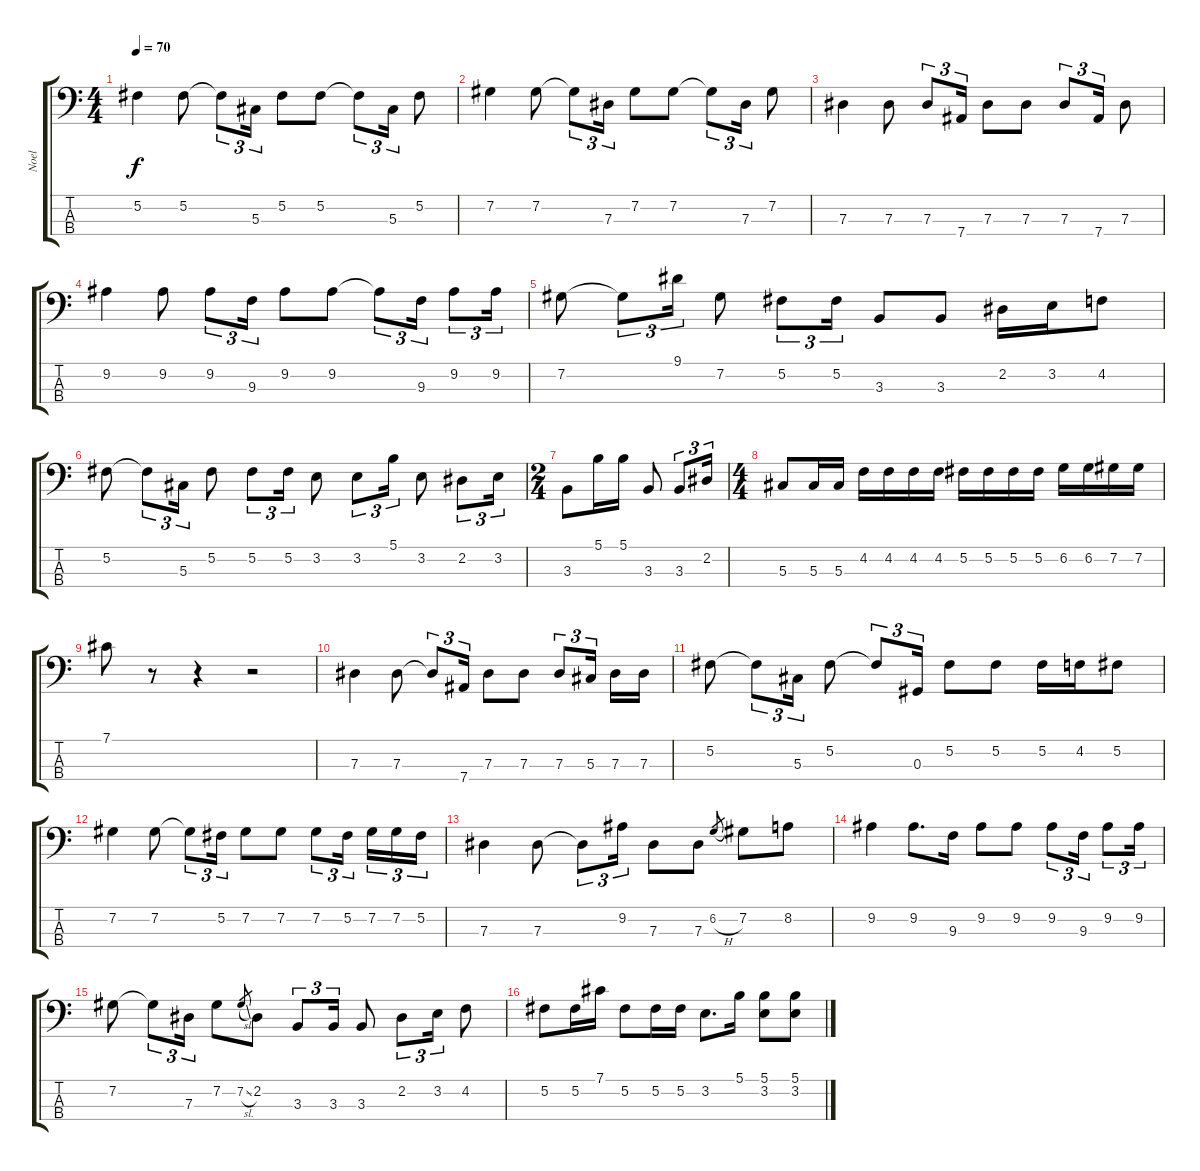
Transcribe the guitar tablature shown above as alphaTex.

\track ("Noel" "Noel") {instrument electricbasspick}
\staff {score tabs}
\tuning (Gb2 Db2 Ab1 Eb1) {hide}
\ts (4 4)
\tempo 70
\clef f4
\ks c
5.2.4{dy f} 5.2.8 5.2{t}.8{tu (3 2)} 5.3.16{tu (3 2)} 5.2.8 5.2.8 5.2{t}.8{tu (3 2)} 5.3.16{tu (3 2)} 5.2.8 |
7.2.4 7.2.8 7.2{t}.8{tu (3 2)} 7.3.16{tu (3 2)} 7.2.8 7.2.8 7.2{t}.8{tu (3 2)} 7.3.16{tu (3 2)} 7.2.8 |
7.3.4 7.3.8 7.3.8{tu (3 2)} 7.4.16{tu (3 2)} 7.3.8 7.3.8 7.3.8{tu (3 2)} 7.4.16{tu (3 2)} 7.3.8 |
9.2.4 9.2.8 9.2.8{tu (3 2)} 9.3.16{tu (3 2)} 9.2.8 9.2.8 9.2{t}.8{tu (3 2)} 9.3.16{tu (3 2)} 9.2.8{tu (3 2)} 9.2.16{tu (3 2)} |
7.2.8 7.2{t}.8{tu (3 2)} 9.1.16{tu (3 2)} 7.2.8 5.2.8{tu (3 2)} 5.2.16{tu (3 2)} 3.3.8 3.3.8 2.2.16 3.2.16 4.2.8 |
5.2.8 5.2{t}.8{tu (3 2)} 5.3.16{tu (3 2)} 5.2.8 5.2.8{tu (3 2)} 5.2.16{tu (3 2)} 3.2.8 3.2.8{tu (3 2)} 5.1.16{tu (3 2)} 3.2.8 2.2.8{tu (3 2)} 3.2.16{tu (3 2)} |
\ts (2 4)
3.3.8 5.1.16 5.1.16 3.3.8 3.3.8{tu (3 2)} 2.2.16{tu (3 2)} |
\ts (4 4)
5.3.8 5.3.16 5.3.16 4.2.16 4.2.16 4.2.16 4.2.16 5.2.16 5.2.16 5.2.16 5.2.16 6.2.16 6.2.16 7.2.16 7.2.16 |
7.1.8 r.8 r.4 r.2 |
7.3.4 7.3.8 7.3{t}.8{tu (3 2)} 7.4.16{tu (3 2)} 7.3.8 7.3.8 7.3.8{tu (3 2)} 5.3.16{tu (3 2) beam splitsecondary} 7.3.16 7.3.16 |
5.2.8 5.2{t}.8{tu (3 2)} 5.3.16{tu (3 2)} 5.2.8 5.2{t}.8{tu (3 2)} 0.3.16{tu (3 2)} 5.2.8 5.2.8 5.2.16 4.2.16 5.2.8 |
7.2.4 7.2.8 7.2{t}.8{tu (3 2)} 5.2.16{tu (3 2)} 7.2.8 7.2.8 7.2.8{tu (3 2)} 5.2.16{tu (3 2) beam splitsecondary} 7.2.16{tu (3 2)} 7.2.16{tu (3 2)} 5.2.16{tu (3 2)} |
7.3.4 7.3.8 7.3{t}.8{tu (3 2)} 9.2.16{tu (3 2)} 7.3.8 7.3.8 6.2{h}.8{gr} 7.2.8 8.2.8 |
9.2.4 9.2.8{d} 9.3.16 9.2.8 9.2.8 9.2.8{tu (3 2)} 9.3.16{tu (3 2)} 9.2.8{tu (3 2)} 9.2.16{tu (3 2)} |
7.2.8 7.2{t}.8{tu (3 2)} 7.3.16{tu (3 2)} 7.2.8 7.2{sl}.8{gr} 2.2.8 3.3.8{tu (3 2)} 3.3.16{tu (3 2)} 3.3.8 2.2.8{tu (3 2)} 3.2.16{tu (3 2)} 4.2.8 |
5.2.8 5.2.16 7.1.16 5.2.8 5.2.16 5.2.16 3.2.8{d} 5.1.16 (5.1 3.2).8 (5.1 3.2).8
